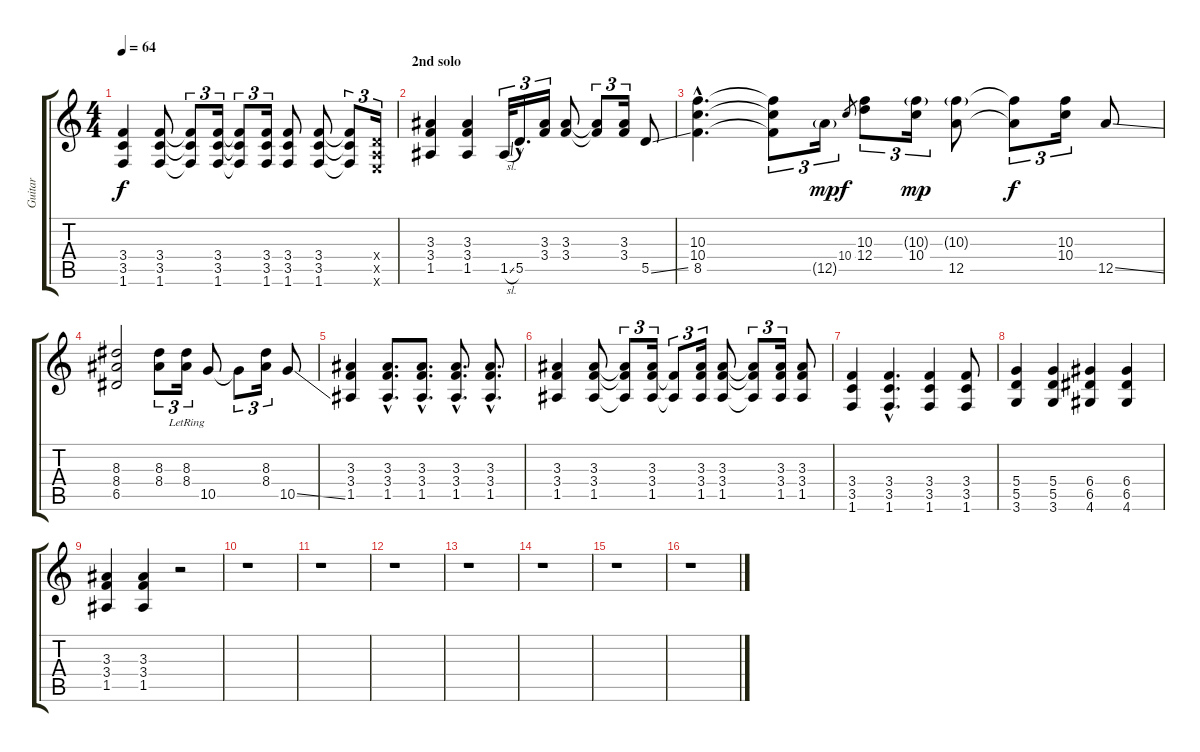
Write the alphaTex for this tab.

\track ("Guitar" "Guitar") {instrument overdrivenguitar}
\staff {score tabs}
\tuning (E4 B3 G3 D3 A2 E2) {hide}
\ts (4 4)
\tempo 64
\clef g2
\ks c
(3.4 3.5 1.6).4{dy f} (3.4 3.5 1.6).8 (3.4{t} 3.5{t} 1.6{t}).8{tu (3 2)} (3.4 3.5 1.6).16{tu (3 2)} (3.4{t} 3.5{t} 1.6{t}).8{tu (3 2)} (3.4 3.5 1.6).16{tu (3 2)} (3.4 3.5 1.6).8 (3.4 3.5 1.6).8 (3.4{t} 3.5{t} 1.6{t}).8{tu (3 2)} (0.4{x} 0.5{x} 0.6{x}).16{tu (3 2)} |
\section ("" "2nd solo")
(3.3 3.4 1.5).4 (3.3 3.4 1.5).4 1.5{sl}.32{tu (3 2)} 5.5{hac}.16{d tu (3 2)} (3.3 3.4).16{tu (3 2)} (3.3 3.4).8 (3.3{t} 3.4{t}).8{tu (3 2)} (3.3 3.4).16{tu (3 2)} 5.5{ss}.8 |
(10.3{hac} 10.4{hac} 8.5{hac}).4{d} (10.3{t} 10.4{t} 8.5{t}).8{tu (3 2)} 12.5{g}.16{tu (3 2) dy mp} 10.4.8{gr dy f} (10.3 12.4).8{tu (3 2)} (10.3{g} 10.4).16{tu (3 2) dy mp} (10.3{g} 12.5).8 (10.3{t} 12.5{t}).8{tu (3 2) dy f} (10.3 10.4).16{tu (3 2)} 12.5{ss}.8 |
(8.3 8.4 6.5).2 (8.3 8.4).8{tu (3 2)} (8.3{lr} 8.4{lr}).16{tu (3 2)} 10.5.8 10.5{t}.8{tu (3 2)} (8.3 8.4).16{tu (3 2)} 10.5{ss}.8 |
(3.3 3.4 1.5).4 (3.3{hac} 3.4{hac} 1.5{hac}).8{d} (3.3{hac} 3.4{hac} 1.5{hac}).8{d} (3.3{hac} 3.4{hac} 1.5{hac}).8{d} (3.3{hac} 3.4{hac} 1.5{hac}).8{d} |
(3.3 3.4 1.5).4 (3.3 3.4 1.5).8 (3.3{t} 3.4{t} 1.5{t}).8{tu (3 2)} (3.3 3.4 1.5).16{tu (3 2)} (3.4{t} 1.5{t}).8{tu (3 2)} (3.3 3.4 1.5).16{tu (3 2)} (3.3 3.4 1.5).8 (3.3{t} 3.4{t} 1.5{t}).8{tu (3 2)} (3.3 3.4 1.5).16{tu (3 2)} (3.3 3.4 1.5).8 |
(3.4 3.5 1.6).4 (3.4{hac} 3.5{hac} 1.6{hac}).4{d} (3.4 3.5 1.6).4 (3.4 3.5 1.6).8 |
(5.4 5.5 3.6).4 (5.4 5.5 3.6).4 (6.4 6.5 4.6).4 (6.4 6.5 4.6).4 |
(3.3 3.4 1.5).4 (3.3 3.4 1.5).4 r.2 |
r.1 |
r.1 |
r.1 |
r.1 |
r.1 |
r.1 |
r.1
